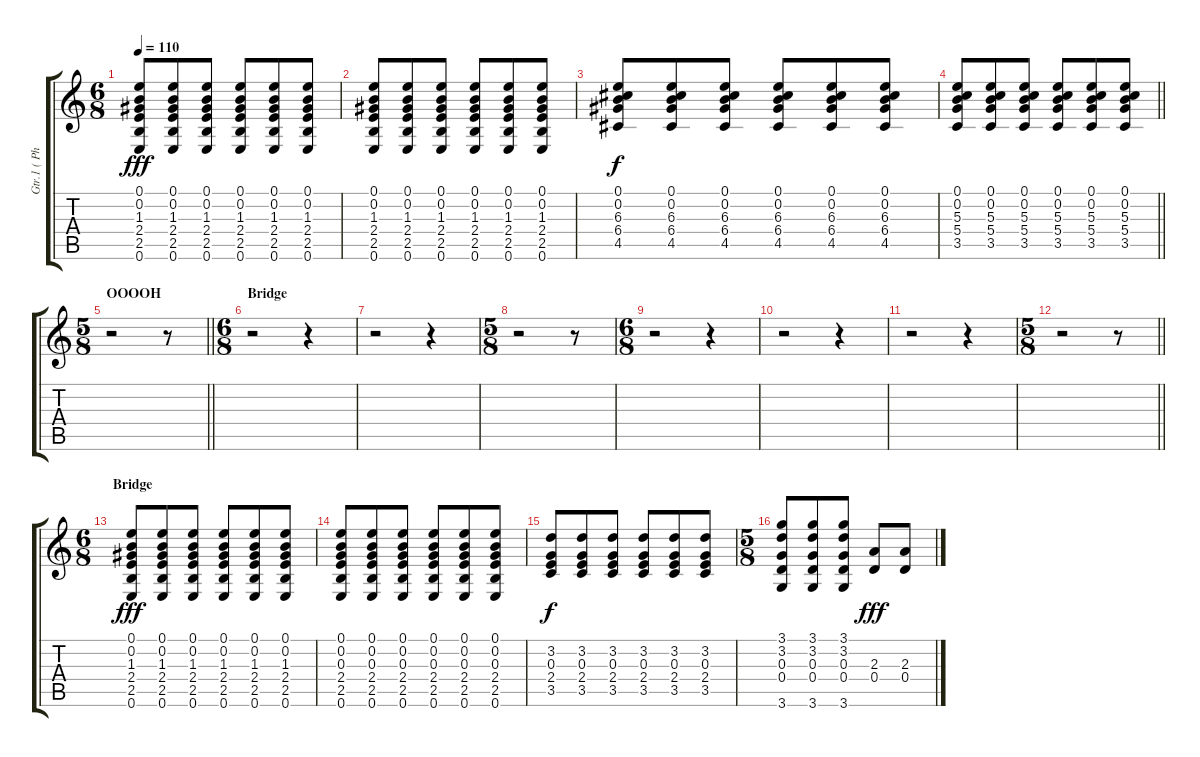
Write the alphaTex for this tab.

\track ("Gtr.1 ( Phillip Selway )" "Gtr.1 ( Ph") {instrument electricguitarclean}
\staff {score tabs}
\tuning (E4 B3 G3 D3 A2 E2) {hide}
\ts (6 8)
\tempo 110
\clef g2
\ks c
(0.1 0.2 1.3 2.4 2.5 0.6).8{dy fff} (0.1 0.2 1.3 2.4 2.5 0.6).8 (0.1 0.2 1.3 2.4 2.5 0.6).8 (0.1 0.2 1.3 2.4 2.5 0.6).8 (0.1 0.2 1.3 2.4 2.5 0.6).8 (0.1 0.2 1.3 2.4 2.5 0.6).8 |
(0.1 0.2 1.3 2.4 2.5 0.6).8 (0.1 0.2 1.3 2.4 2.5 0.6).8 (0.1 0.2 1.3 2.4 2.5 0.6).8 (0.1 0.2 1.3 2.4 2.5 0.6).8 (0.1 0.2 1.3 2.4 2.5 0.6).8 (0.1 0.2 1.3 2.4 2.5 0.6).8 |
(0.1 0.2 6.3 6.4 4.5).8{dy f} (0.1 0.2 6.3 6.4 4.5).8 (0.1 0.2 6.3 6.4 4.5).8 (0.1 0.2 6.3 6.4 4.5).8 (0.1 0.2 6.3 6.4 4.5).8 (0.1 0.2 6.3 6.4 4.5).8 |
\barLineRight lightlight
(0.1 0.2 5.3 5.4 3.5).8 (0.1 0.2 5.3 5.4 3.5).8 (0.1 0.2 5.3 5.4 3.5).8 (0.1 0.2 5.3 5.4 3.5).8 (0.1 0.2 5.3 5.4 3.5).8 (0.1 0.2 5.3 5.4 3.5).8 |
\ts (5 8)
\section ("" "OOOOH")
\barLineRight lightlight
r.2 r.8 |
\ts (6 8)
\section ("" "Bridge")
r.2 r.4 |
r.2 r.4 |
\ts (5 8)
r.2 r.8 |
\ts (6 8)
r.2 r.4 |
r.2 r.4 |
r.2 r.4 |
\ts (5 8)
\barLineRight lightlight
r.2 r.8 |
\ts (6 8)
\section ("" "Bridge")
(0.1 0.2 1.3 2.4 2.5 0.6).8{dy fff} (0.1 0.2 1.3 2.4 2.5 0.6).8 (0.1 0.2 1.3 2.4 2.5 0.6).8 (0.1 0.2 1.3 2.4 2.5 0.6).8 (0.1 0.2 1.3 2.4 2.5 0.6).8 (0.1 0.2 1.3 2.4 2.5 0.6).8 |
(0.1 0.2 0.3 2.4 2.5 0.6).8 (0.1 0.2 0.3 2.4 2.5 0.6).8 (0.1 0.2 0.3 2.4 2.5 0.6).8 (0.1 0.2 0.3 2.4 2.5 0.6).8 (0.1 0.2 0.3 2.4 2.5 0.6).8 (0.1 0.2 0.3 2.4 2.5 0.6).8 |
(3.2 0.3 2.4 3.5).8{dy f} (3.2 0.3 2.4 3.5).8 (3.2 0.3 2.4 3.5).8 (3.2 0.3 2.4 3.5).8 (3.2 0.3 2.4 3.5).8 (3.2 0.3 2.4 3.5).8 |
\ts (5 8)
(3.1 3.2 0.3 0.4 3.6).8 (3.1 3.2 0.3 0.4 3.6).8 (3.1 3.2 0.3 0.4 3.6).8 (2.3 0.4).8{dy fff} (2.3 0.4).8
